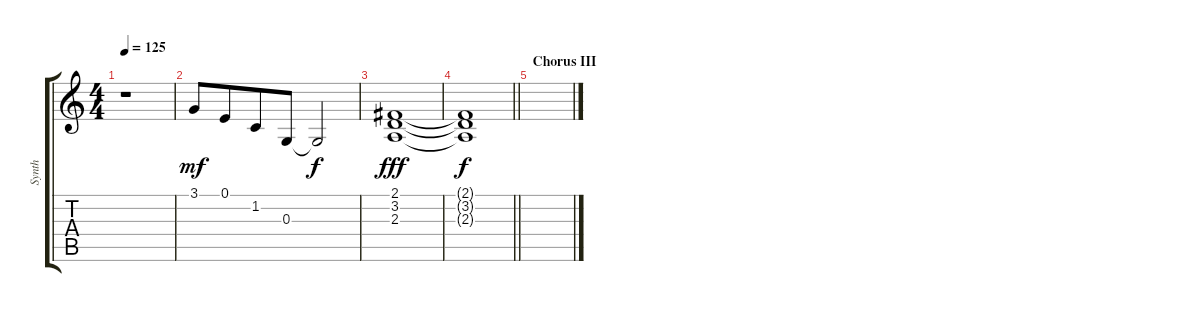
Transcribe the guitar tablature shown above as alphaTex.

\track ("Synth" "Synth") {instrument pad3polysynth}
\staff {score tabs}
\tuning (E4 B3 G3 D3 A2 E2) {hide}
\ts (4 4)
\tempo 125
\clef g2
\ks c
r.1{dy f} |
3.1.8{dy mf} 0.1.8{beam merge} 1.2.8 0.3.8 0.3{t}.2{dy f} |
(2.1 3.2 2.3).1{dy fff} |
\barLineRight lightlight
(2.1{t} 3.2{t} 2.3{t}).1{dy f} |
\section ("" "Chorus III")
